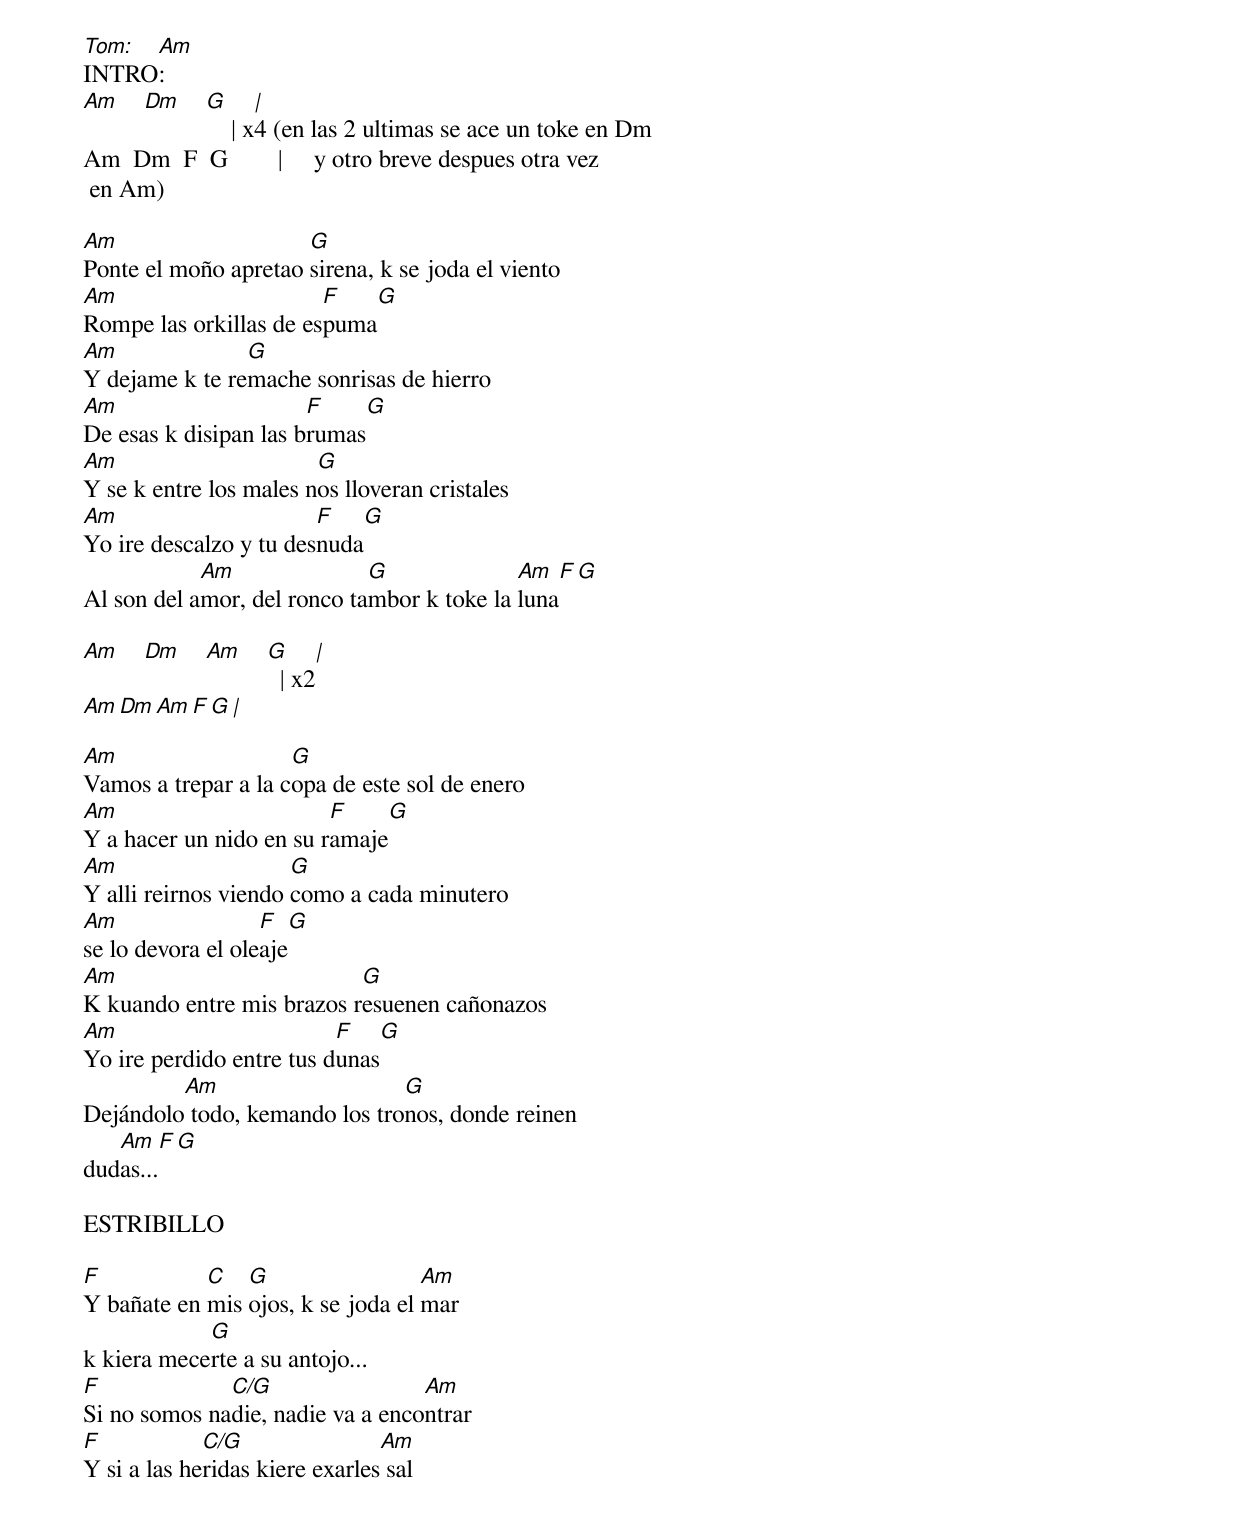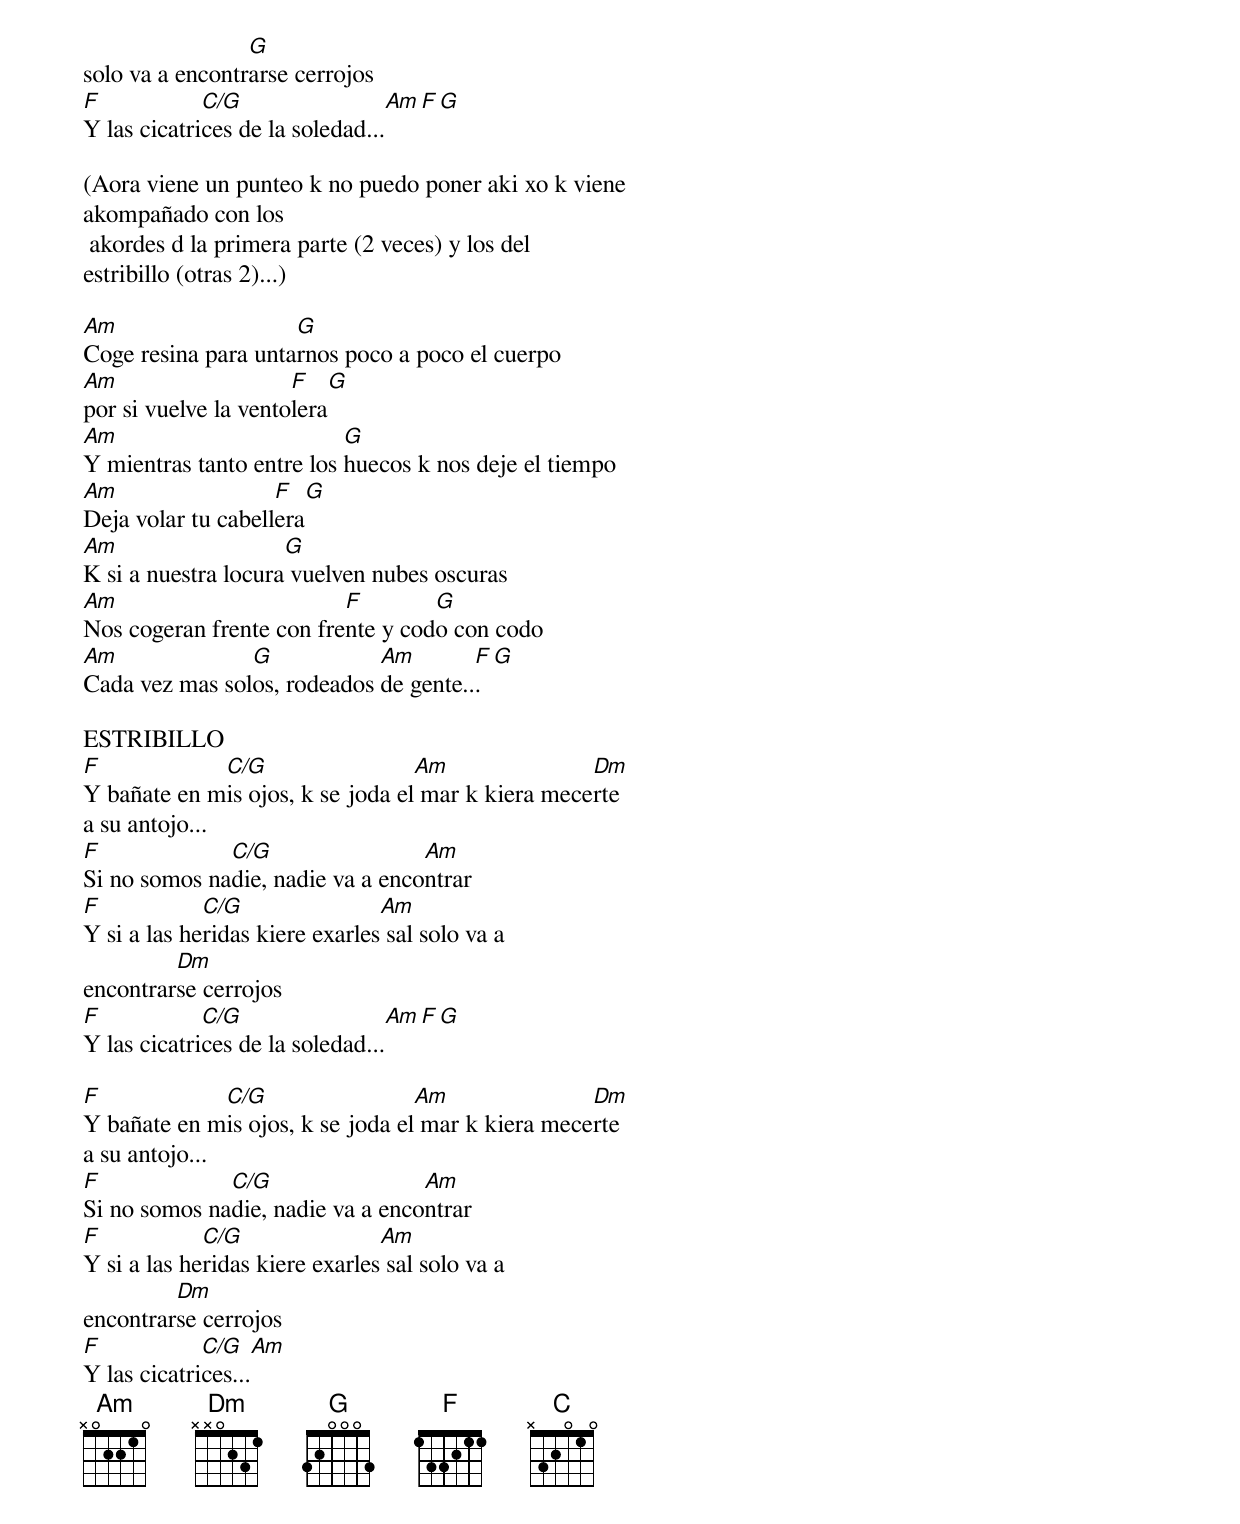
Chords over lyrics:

Tom: Am
INTRO:
Am  Dm  G      |
            | x4 (en las 2 ultimas se ace un toke en Dm
Am  Dm  F  G        |     y otro breve despues otra vez
 en Am)

Am                    G
Ponte el moño apretao sirena, k se joda el viento
Am                      F    G
Rompe las orkillas de espuma
Am              G
Y dejame k te remache sonrisas de hierro
Am                     F    G
De esas k disipan las brumas
Am                      G
Y se k entre los males nos lloveran cristales
Am                      F    G
Yo ire descalzo y tu desnuda
            Am               G              Am  F G
Al son del amor, del ronco tambor k toke la luna

Am  Dm  Am  G        |
              | x2
Am  Dm  Am  F  G  |

Am                   G
Vamos a trepar a la copa de este sol de enero
Am                       F      G
Y a hacer un nido en su ramaje
Am                    G
Y alli reirnos viendo como a cada minutero
Am                 F        G
se lo devora el oleaje
Am                         G
K kuando entre mis brazos resuenen cañonazos
Am                        F        G
Yo ire perdido entre tus dunas
         Am                    G
Dejándolo todo, kemando los tronos, donde reinen
   Am        F      G
dudas...

ESTRIBILLO

F           C   G                  Am
Y bañate en mis ojos, k se joda el mar
            G
k kiera mecerte a su antojo...
F             C/G                 Am
Si no somos nadie, nadie va a encontrar
F            C/G                Am
Y si a las heridas kiere exarles sal
                 G
solo va a encontrarse cerrojos
F            C/G                 Am            F  G
Y las cicatrices de la soledad...

(Aora viene un punteo k no puedo poner aki xo k viene
akompañado con los
 akordes d la primera parte (2 veces) y los del
estribillo (otras 2)...)

Am                   G
Coge resina para untarnos poco a poco el cuerpo
Am                    F      G
por si vuelve la ventolera
Am                         G
Y mientras tanto entre los huecos k nos deje el tiempo
Am                  F        G
Deja volar tu cabellera
Am                   G
K si a nuestra locura vuelven nubes oscuras
Am                        F        G
Nos cogeran frente con frente y codo con codo
Am              G            Am        F      G
Cada vez mas solos, rodeados de gente...

ESTRIBILLO
F            C/G                  Am               Dm
Y bañate en mis ojos, k se joda el mar k kiera mecerte
a su antojo...
F             C/G                 Am
Si no somos nadie, nadie va a encontrar
F            C/G                Am
Y si a las heridas kiere exarles sal solo va a
         Dm
encontrarse cerrojos
F            C/G                 Am            F  G
Y las cicatrices de la soledad...

F            C/G                  Am               Dm
Y bañate en mis ojos, k se joda el mar k kiera mecerte
a su antojo...
F             C/G                 Am
Si no somos nadie, nadie va a encontrar
F            C/G                Am
Y si a las heridas kiere exarles sal solo va a
         Dm
encontrarse cerrojos
F            C/G              Am
Y las cicatrices...
